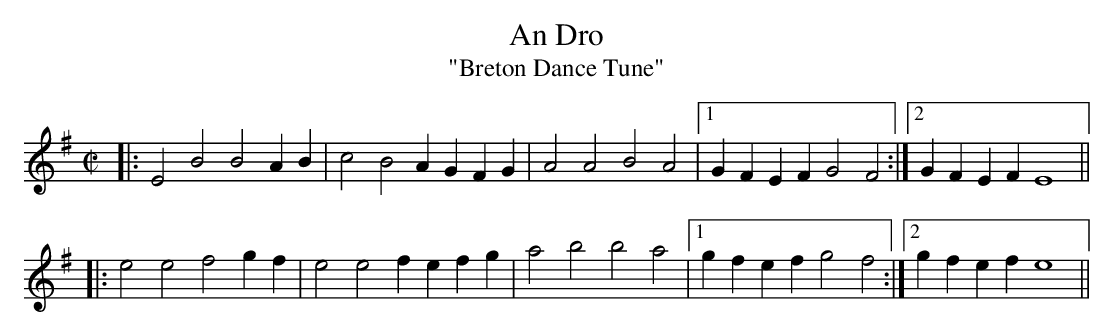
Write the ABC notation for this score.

X:1
T:An Dro
T:"Breton Dance Tune"
M:C|
L:1/4
K:Em
|: E2B2 B2 AB | c2B2 AGFG | A2A2 B2A2 |1 GFEF G2F2 :|2 GFEF E4 ||
|: e2e2 f2 gf | e2e2 fefg | a2b2 b2a2 |1 gfef g2f2 :|2 gfef e4 ||
